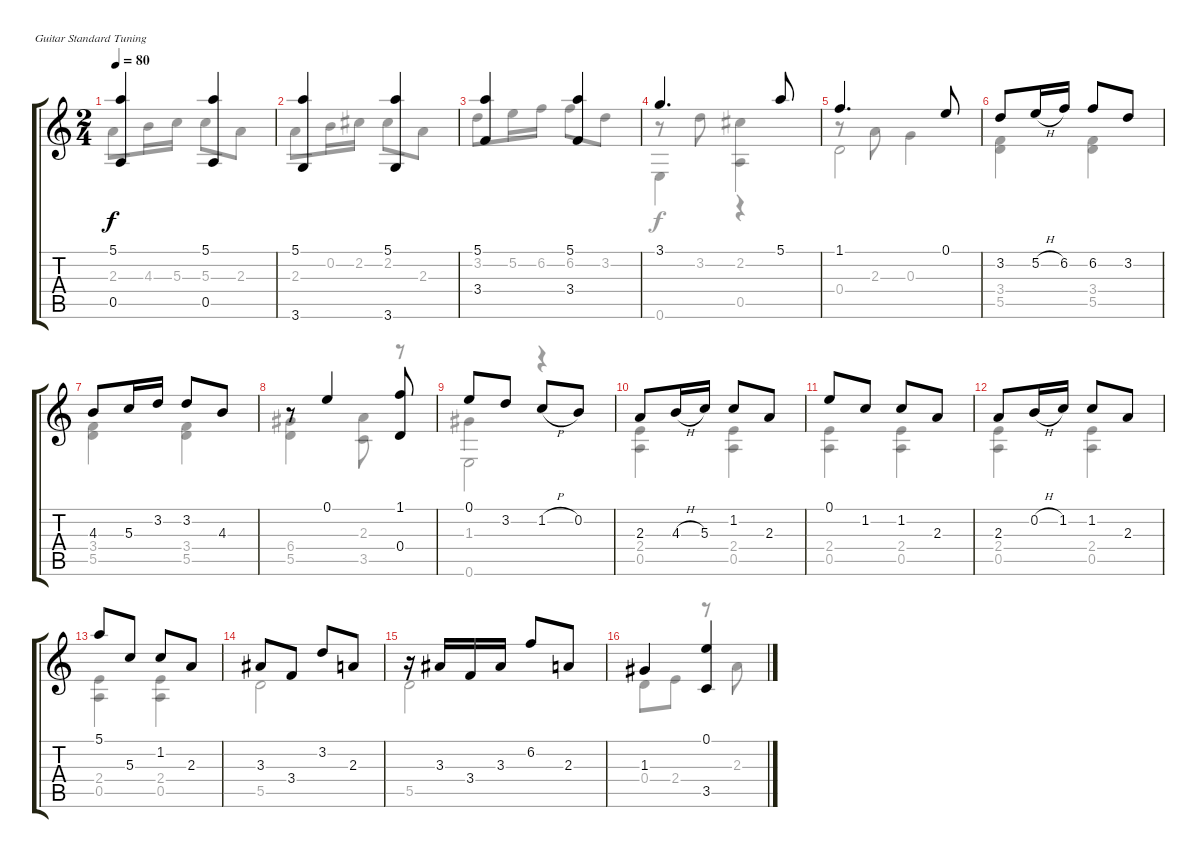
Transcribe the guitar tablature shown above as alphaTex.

\bracketExtendMode groupsimilarinstruments
\firstSystemTrackNameOrientation horizontal
\otherSystemsTrackNameOrientation horizontal
\track "" {instrument acousticguitarnylon}
\staff {score tabs}
\tuning (E4 B3 G3 D3 A2 E2)
\voice
\ts (2 4)
\tempo 80
\clef g2
\ks c
(5.1 0.5).4{dy f} (5.1 0.5).4 |
(5.1 3.6).4 (5.1 3.6).4 |
(5.1 3.4).4 (5.1 3.4).4 |
3.1.4{d} 5.1.8 |
1.1.4{d} 0.1.8 |
3.2.8 5.2{h}.16 6.2.16 6.2.8 3.2.8 |
4.3.8 5.3.16 3.2.16 3.2.8 4.3.8 |
r.8 0.1.4 (1.1 0.4).8 |
0.1.8 3.2.8 1.2{h}.8 0.2.8 |
2.3.8 4.3{h}.16 5.3.16 1.2.8 2.3.8 |
0.1.8 1.2.8 1.2.8 2.3.8 |
2.3.8 0.2{h}.16 1.2.16 1.2.8 2.3.8 |
5.1.8 5.3.8 1.2.8 2.3.8 |
3.3.8 3.4.8 3.2.8 2.3.8 |
r.16 3.3.16 3.4.16 3.3.16 6.2.8 2.3.8 |
1.3.4 (0.1 3.5).4
\voice
\clef g2
\ottava regular
\simile none
\ks c
2.3.8{dy f} 4.3.16 5.3.16 5.3.8 2.3.8 |
2.3.8 0.2.16 2.2.16 2.2.8 2.3.8 |
3.2.8 5.2.16 6.2.16 6.2.8 3.2.8 |
r.8 3.2.8 (2.2 0.5).4 |
r.8 2.3.8 0.3.4 |
(3.4 5.5).4 (3.4 5.5).4 |
(3.4 5.5).4 (3.4 5.5).4 |
(6.4 5.5).4 (2.3 3.5).8 r.8 |
1.3.4 r.4 |
(2.4 0.5).4 (2.4 0.5).4 |
(2.4 0.5).4 (2.4 0.5).4 |
(2.4 0.5).4 (2.4 0.5).4 |
(2.4 0.5).4 (2.4 0.5).4 |
5.5.2 |
5.5.2 |
0.4.8 2.4.8 r.8 2.3.8
\voice
\clef g2
\ottava regular
\simile none
\ks c
|
|
|
0.6.4 r.4 |
0.4.2 |
|
|
|
0.6.2 |
|
|
|
|
|
|
